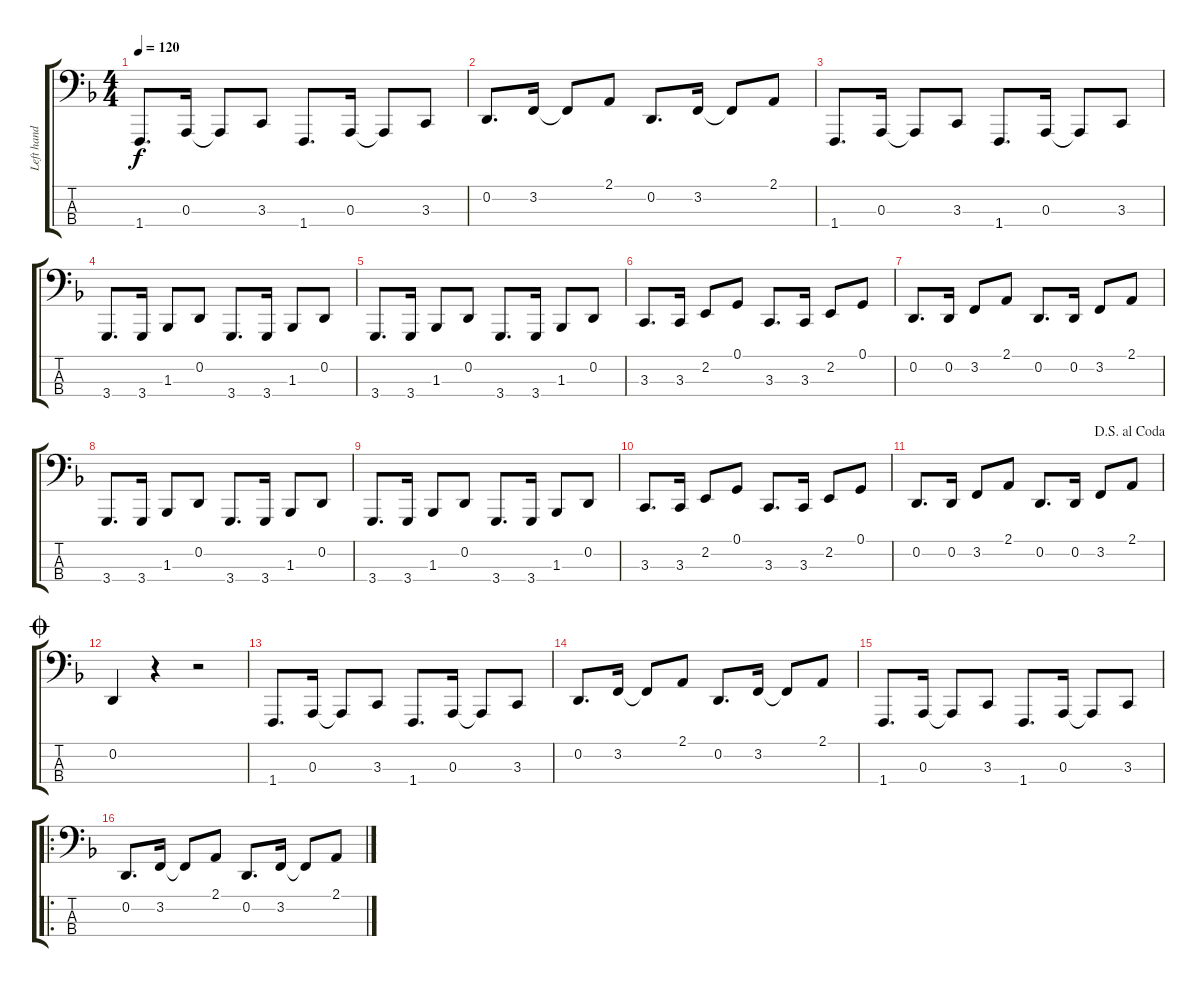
\track ("Left hand" "Left hand") {instrument acousticgrandpiano}
\staff {score tabs}
\tuning (G2 D2 A1 E1) {hide}
\ts (4 4)
\tempo 120
\clef f4
\ks f
1.4.8{d dy f} 0.3.16 0.3{t}.8 3.3.8 1.4.8{d} 0.3.16 0.3{t}.8 3.3.8 |
0.2.8{d} 3.2.16 3.2{t}.8 2.1.8 0.2.8{d} 3.2.16 3.2{t}.8 2.1.8 |
1.4.8{d} 0.3.16 0.3{t}.8 3.3.8 1.4.8{d} 0.3.16 0.3{t}.8 3.3.8 |
3.4.8{d} 3.4.16 1.3.8 0.2.8 3.4.8{d} 3.4.16 1.3.8 0.2.8 |
3.4.8{d} 3.4.16 1.3.8 0.2.8 3.4.8{d} 3.4.16 1.3.8 0.2.8 |
3.3.8{d} 3.3.16 2.2.8 0.1.8 3.3.8{d} 3.3.16 2.2.8 0.1.8 |
0.2.8{d} 0.2.16 3.2.8 2.1.8 0.2.8{d} 0.2.16 3.2.8 2.1.8 |
3.4.8{d} 3.4.16 1.3.8 0.2.8 3.4.8{d} 3.4.16 1.3.8 0.2.8 |
3.4.8{d} 3.4.16 1.3.8 0.2.8 3.4.8{d} 3.4.16 1.3.8 0.2.8 |
3.3.8{d} 3.3.16 2.2.8 0.1.8 3.3.8{d} 3.3.16 2.2.8 0.1.8 |
\jump dalsegnoalcoda
0.2.8{d} 0.2.16 3.2.8 2.1.8 0.2.8{d} 0.2.16 3.2.8 2.1.8 |
\jump coda
0.2.4 r.4 r.2 |
1.4.8{d} 0.3.16 0.3{t}.8 3.3.8 1.4.8{d} 0.3.16 0.3{t}.8 3.3.8 |
0.2.8{d} 3.2.16 3.2{t}.8 2.1.8 0.2.8{d} 3.2.16 3.2{t}.8 2.1.8 |
1.4.8{d} 0.3.16 0.3{t}.8 3.3.8 1.4.8{d} 0.3.16 0.3{t}.8 3.3.8 |
\ro
0.2.8{d} 3.2.16 3.2{t}.8 2.1.8 0.2.8{d} 3.2.16 3.2{t}.8 2.1.8
